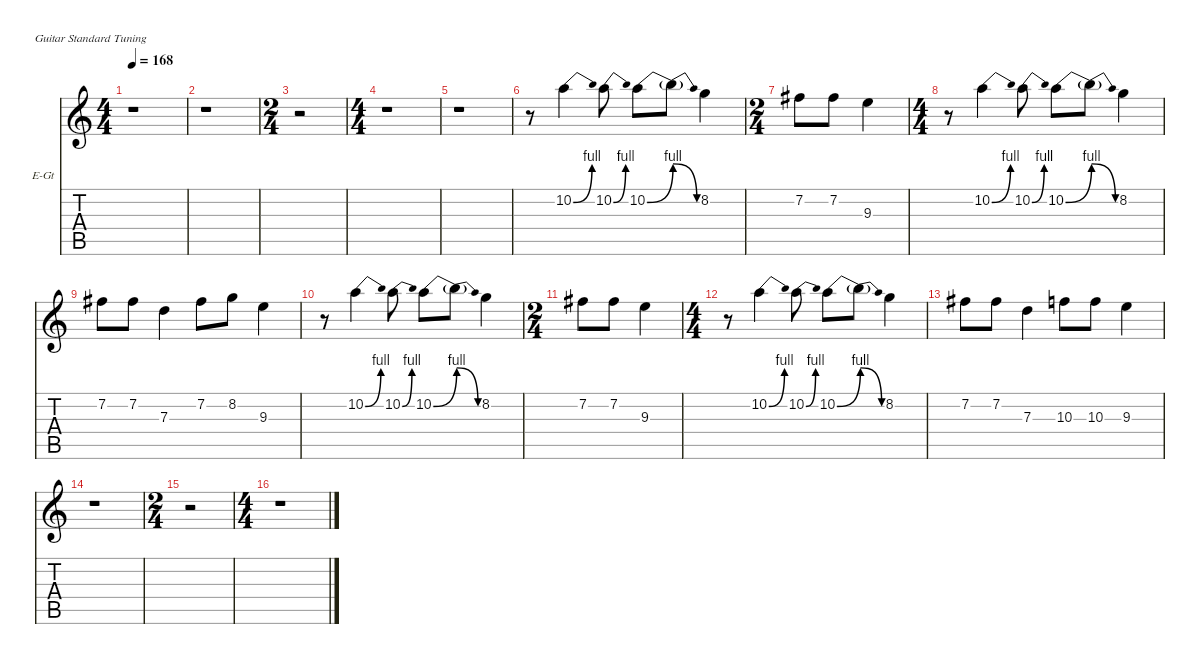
\hideDynamics
\bracketExtendMode nobrackets
\firstSystemTrackNameOrientation horizontal
\otherSystemsTrackNameOrientation horizontal
\track ("Guitar II" "E-Gt") {instrument distortionguitar}
\staff {score tabs}
\tuning (E4 B3 G3 D3 A2 E2)
\ts (4 4)
\tempo 168
\clef g2
\ks c
r.1{dy f} |
r.1 |
\ts (2 4)
r.2 |
\ts (4 4)
r.1 |
r.1 |
r.8 10.2{be (bend 0 0 60 4)}.4 10.2{be (bend 0 0 60 4)}.8 10.2{be (bend 0 0 60 4)}.8 10.2{be (release 0 4 60 0) t}.8 8.2.4 |
\ts (2 4)
7.2{acc #}.8 7.2{acc #}.8 9.3.4 |
\ts (4 4)
r.8 10.2{be (bend 0 0 60 4)}.4 10.2{be (bend 0 0 60 4)}.8 10.2{be (bend 0 0 60 4)}.8 10.2{be (release 0 4 60 0) t}.8 8.2.4 |
7.2{acc #}.8 7.2{acc #}.8 7.3.4 7.2{acc #}.8 8.2.8 9.3.4 |
r.8 10.2{be (bend 0 0 60 4)}.4 10.2{be (bend 0 0 60 4)}.8 10.2{be (bend 0 0 60 4)}.8 10.2{be (release 0 4 60 0) t}.8 8.2.4 |
\ts (2 4)
7.2{acc #}.8 7.2{acc #}.8 9.3.4 |
\ts (4 4)
r.8 10.2{be (bend 0 0 60 4)}.4 10.2{be (bend 0 0 60 4)}.8 10.2{be (bend 0 0 60 4)}.8 10.2{be (release 0 4 60 0) t}.8 8.2.4 |
7.2{acc #}.8 7.2{acc #}.8 7.3.4 10.3.8 10.3.8 9.3.4 |
r.1 |
\ts (2 4)
r.2 |
\ts (4 4)
r.1
